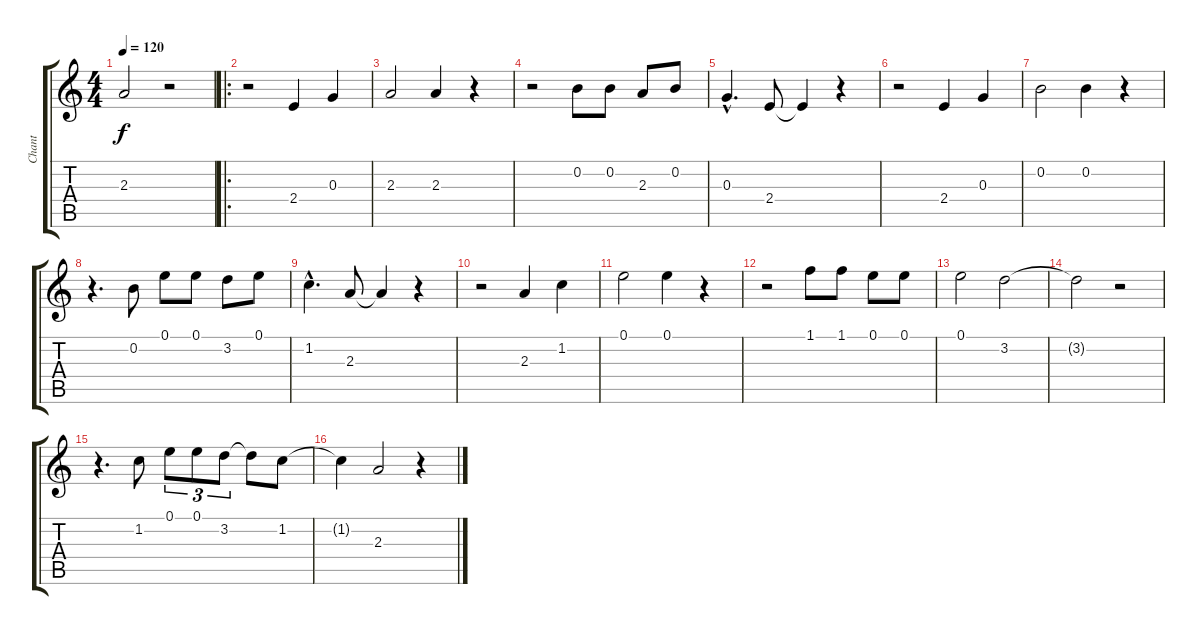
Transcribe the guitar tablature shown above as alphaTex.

\track ("Chant" "Chant") {instrument acousticguitarnylon}
\staff {score tabs}
\tuning (E4 B3 G3 D3 A2 E2) {hide}
\ts (4 4)
\tempo 120
\clef g2
\ks c
2.3.2{dy f} r.2 |
\ro
r.2 2.4.4 0.3.4 |
2.3.2 2.3.4 r.4 |
r.2 0.2.8 0.2.8 2.3.8 0.2.8 |
0.3{hac}.4{d} 2.4.8 2.4{t}.4 r.4 |
r.2 2.4.4 0.3.4 |
0.2.2 0.2.4 r.4 |
r.4{d} 0.2.8 0.1.8 0.1.8 3.2.8 0.1.8 |
1.2{hac}.4{d} 2.3.8 2.3{t}.4 r.4 |
r.2 2.3.4 1.2.4 |
0.1.2 0.1.4 r.4 |
r.2 1.1.8 1.1.8 0.1.8 0.1.8 |
0.1.2 3.2.2 |
3.2{t}.2 r.2 |
r.4{d} 1.2.8 0.1.8{tu (3 2)} 0.1.8{tu (3 2)} 3.2.8{tu (3 2)} 3.2{t}.8 1.2.8 |
1.2{t}.4 2.3.2 r.4
